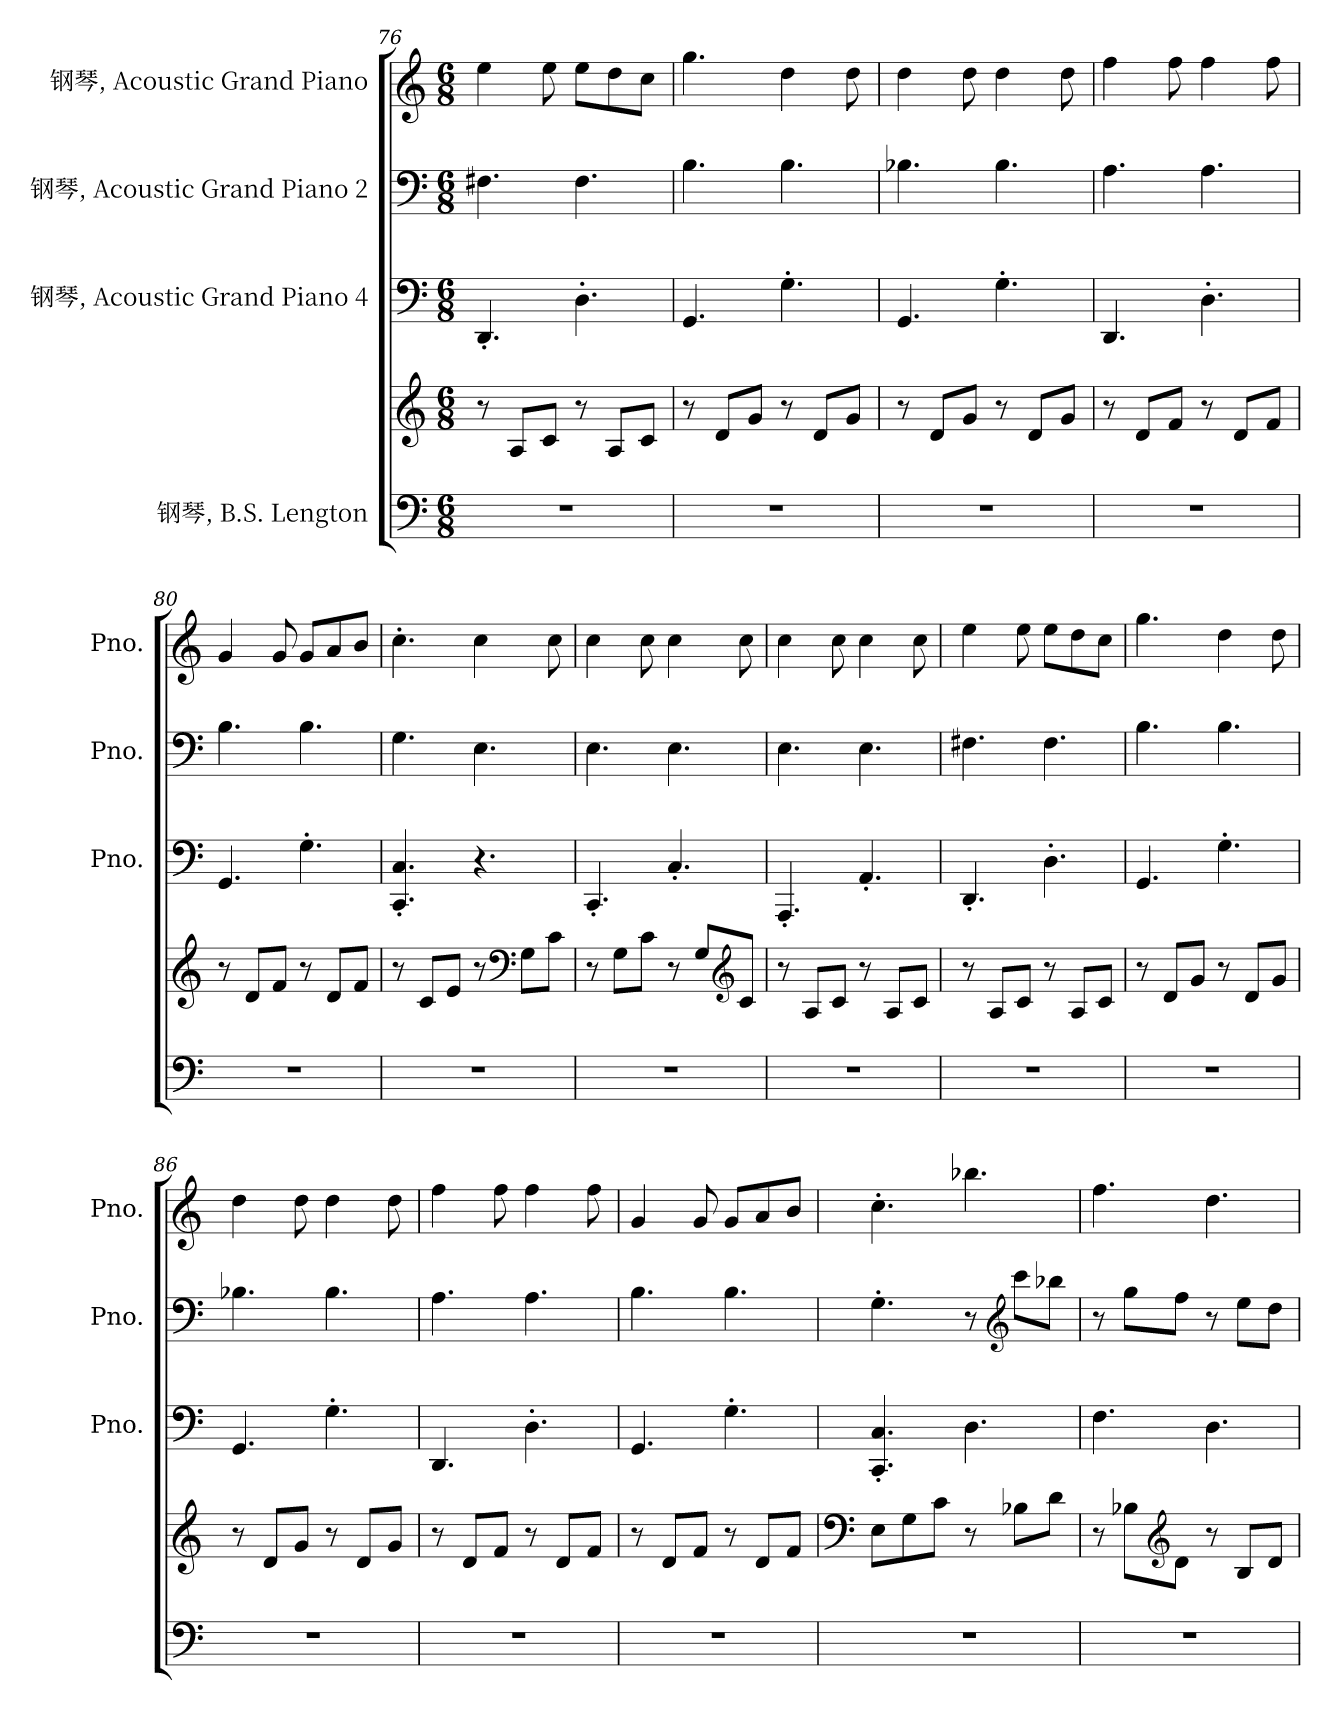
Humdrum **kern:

**kern	**kern	**kern	**kern	**kern
*part4	*part4	*part3	*part2	*part1
*staff5	*staff4	*staff3	*staff2	*staff1
*I"钢琴, B.S. Lengton	*	*I"钢琴, Acoustic Grand Piano 4	*I"钢琴, Acoustic Grand Piano 2	*I"钢琴, Acoustic Grand Piano
*	*	*I'Pno.	*I'Pno.	*I'Pno.
*clefF4	*clefG2	*clefF4	*clefF4	*clefG2
*k[]	*k[]	*k[]	*k[]	*k[]
*M6/8	*M6/8	*M6/8	*M6/8	*M6/8
=76	=76	=76	=76	=76
2.r	8r	4.DD'/	4.F#X\	4ee\
.	8A/L	.	.	.
.	8c/J	.	.	8ee\
.	8r	4.D'\	4.F#\	8ee\L
.	8A/L	.	.	8dd\
.	8c/J	.	.	8cc\J
=77	=77	=77	=77	=77
2.r	8r	4.GG/	4.B\	4.gg\
.	8d/L	.	.	.
.	8g/J	.	.	.
.	8r	4.G'\	4.B\	4dd\
.	8d/L	.	.	.
.	8g/J	.	.	8dd\
=78	=78	=78	=78	=78
2.r	8r	4.GG/	4.B-X\	4dd\
.	8d/L	.	.	.
.	8g/J	.	.	8dd\
.	8r	4.G'\	4.B-\	4dd\
.	8d/L	.	.	.
.	8g/J	.	.	8dd\
=79	=79	=79	=79	=79
2.r	8r	4.DD/	4.A\	4ff\
.	8d/L	.	.	.
.	8f/J	.	.	8ff\
.	8r	4.D'\	4.A\	4ff\
.	8d/L	.	.	.
.	8f/J	.	.	8ff\
=80	=80	=80	=80	=80
2.r	8r	4.GG/	4.B\	4g/
.	8d/L	.	.	.
.	8f/J	.	.	8g/
.	8r	4.G'\	4.B\	8g/L
.	8d/L	.	.	8a/
.	8f/J	.	.	8b/J
!!LO:PB:g=z
=81	=81	=81	=81	=81
2.r	8r	4.CC/' 4.C/'	4.G\	4.cc'\
.	8c/L	.	.	.
.	8e/J	.	.	.
.	8r	4.r	4.E\	4cc\
*	*clefF4	*	*	*
.	8G\L	.	.	.
.	8c\J	.	.	8cc\
=82	=82	=82	=82	=82
2.r	8r	4.CC'/	4.E\	4cc\
.	8G\L	.	.	.
.	8c\J	.	.	8cc\
.	8r	4.C'/	4.E\	4cc\
.	8G/L	.	.	.
*	*clefG2	*	*	*
.	8c/J	.	.	8cc\
=83	=83	=83	=83	=83
2.r	8r	4.AAA'/	4.E\	4cc\
.	8A/L	.	.	.
.	8c/J	.	.	8cc\
.	8r	4.AA'/	4.E\	4cc\
.	8A/L	.	.	.
.	8c/J	.	.	8cc\
=84	=84	=84	=84	=84
2.r	8r	4.DD'/	4.F#X\	4ee\
.	8A/L	.	.	.
.	8c/J	.	.	8ee\
.	8r	4.D'\	4.F#\	8ee\L
.	8A/L	.	.	8dd\
.	8c/J	.	.	8cc\J
=85	=85	=85	=85	=85
2.r	8r	4.GG/	4.B\	4.gg\
.	8d/L	.	.	.
.	8g/J	.	.	.
.	8r	4.G'\	4.B\	4dd\
.	8d/L	.	.	.
.	8g/J	.	.	8dd\
=86	=86	=86	=86	=86
2.r	8r	4.GG/	4.B-X\	4dd\
.	8d/L	.	.	.
.	8g/J	.	.	8dd\
.	8r	4.G'\	4.B-\	4dd\
.	8d/L	.	.	.
.	8g/J	.	.	8dd\
!!LO:LB:g=z
=87	=87	=87	=87	=87
2.r	8r	4.DD/	4.A\	4ff\
.	8d/L	.	.	.
.	8f/J	.	.	8ff\
.	8r	4.D'\	4.A\	4ff\
.	8d/L	.	.	.
.	8f/J	.	.	8ff\
=88	=88	=88	=88	=88
2.r	8r	4.GG/	4.B\	4g/
.	8d/L	.	.	.
.	8f/J	.	.	8g/
.	8r	4.G'\	4.B\	8g/L
.	8d/L	.	.	8a/
.	8f/J	.	.	8b/J
=89	=89	=89	=89	=89
*	*clefF4	*	*	*
2.r	8E\L	4.CC/' 4.C/'	4.G'\	4.cc'\
.	8G\	.	.	.
.	8c\J	.	.	.
.	8r	4.D\	8r	4.bb-X\
*	*	*	*clefG2	*
.	8B-X\L	.	8ccc\L	.
.	8d\J	.	8bb-X\J	.
=90	=90	=90	=90	=90
2.r	8r	4.F\	8r	4.ff\
.	8B-X\L	.	8gg\L	.
*	*clefG2	*	*	*
.	8d\J	.	8ff\J	.
.	8r	4.D\	8r	4.dd\
.	8B-/L	.	8ee\L	.
.	8d/J	.	8dd\J	.
=	=	=	=	=
*-	*-	*-	*-	*-
